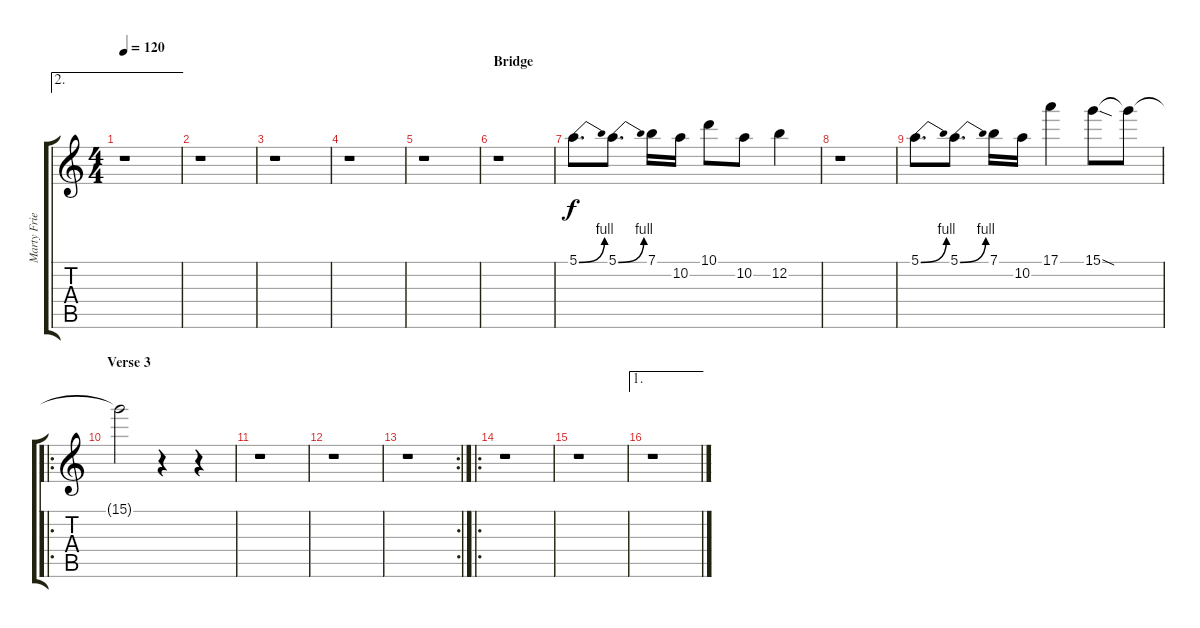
\track ("Marty Friedman" "Marty Frie") {instrument distortionguitar}
\staff {score tabs}
\tuning (E4 B3 G3 D3 A2 E2) {hide}
\ae 2
\ts (4 4)
\tempo 120
\clef g2
\ks c
r.1{dy f} |
r.1 |
r.1 |
r.1 |
r.1 |
\section ("" "Bridge")
r.1 |
5.1{be (bend 0 0 60 4)}.8{d} 5.1{be (bend 0 0 60 4)}.8{d} 7.1.16 10.2.16 10.1.8 10.2.8 12.2.4 |
r.1 |
5.1{be (bend 0 0 60 4)}.8{d} 5.1{be (bend 0 0 60 4)}.8{d} 7.1.16 10.2.16 17.1.4 15.1{sod}.8 15.1{t}.8 |
\ro
\section ("" "Verse 3")
15.1{t}.2 r.4 r.4 |
r.1 |
r.1 |
\rc 2
r.1 |
\ro
r.1 |
r.1 |
\ae 1
r.1
